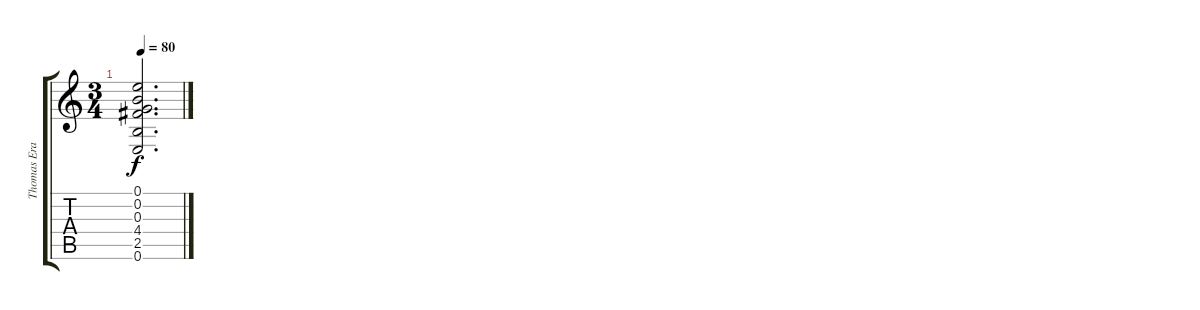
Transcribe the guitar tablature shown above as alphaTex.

\track ("Thomas Erak" "Thomas Era") {instrument acousticguitarsteel}
\staff {score tabs}
\tuning (E4 B3 G3 D3 A2 E2) {hide}
\ts (3 4)
\tempo 80
\clef g2
\ks c
(0.1{t} 0.2{t} 0.3{t} 4.4{t} 2.5{t} 0.6{t}).2{d dy f}
